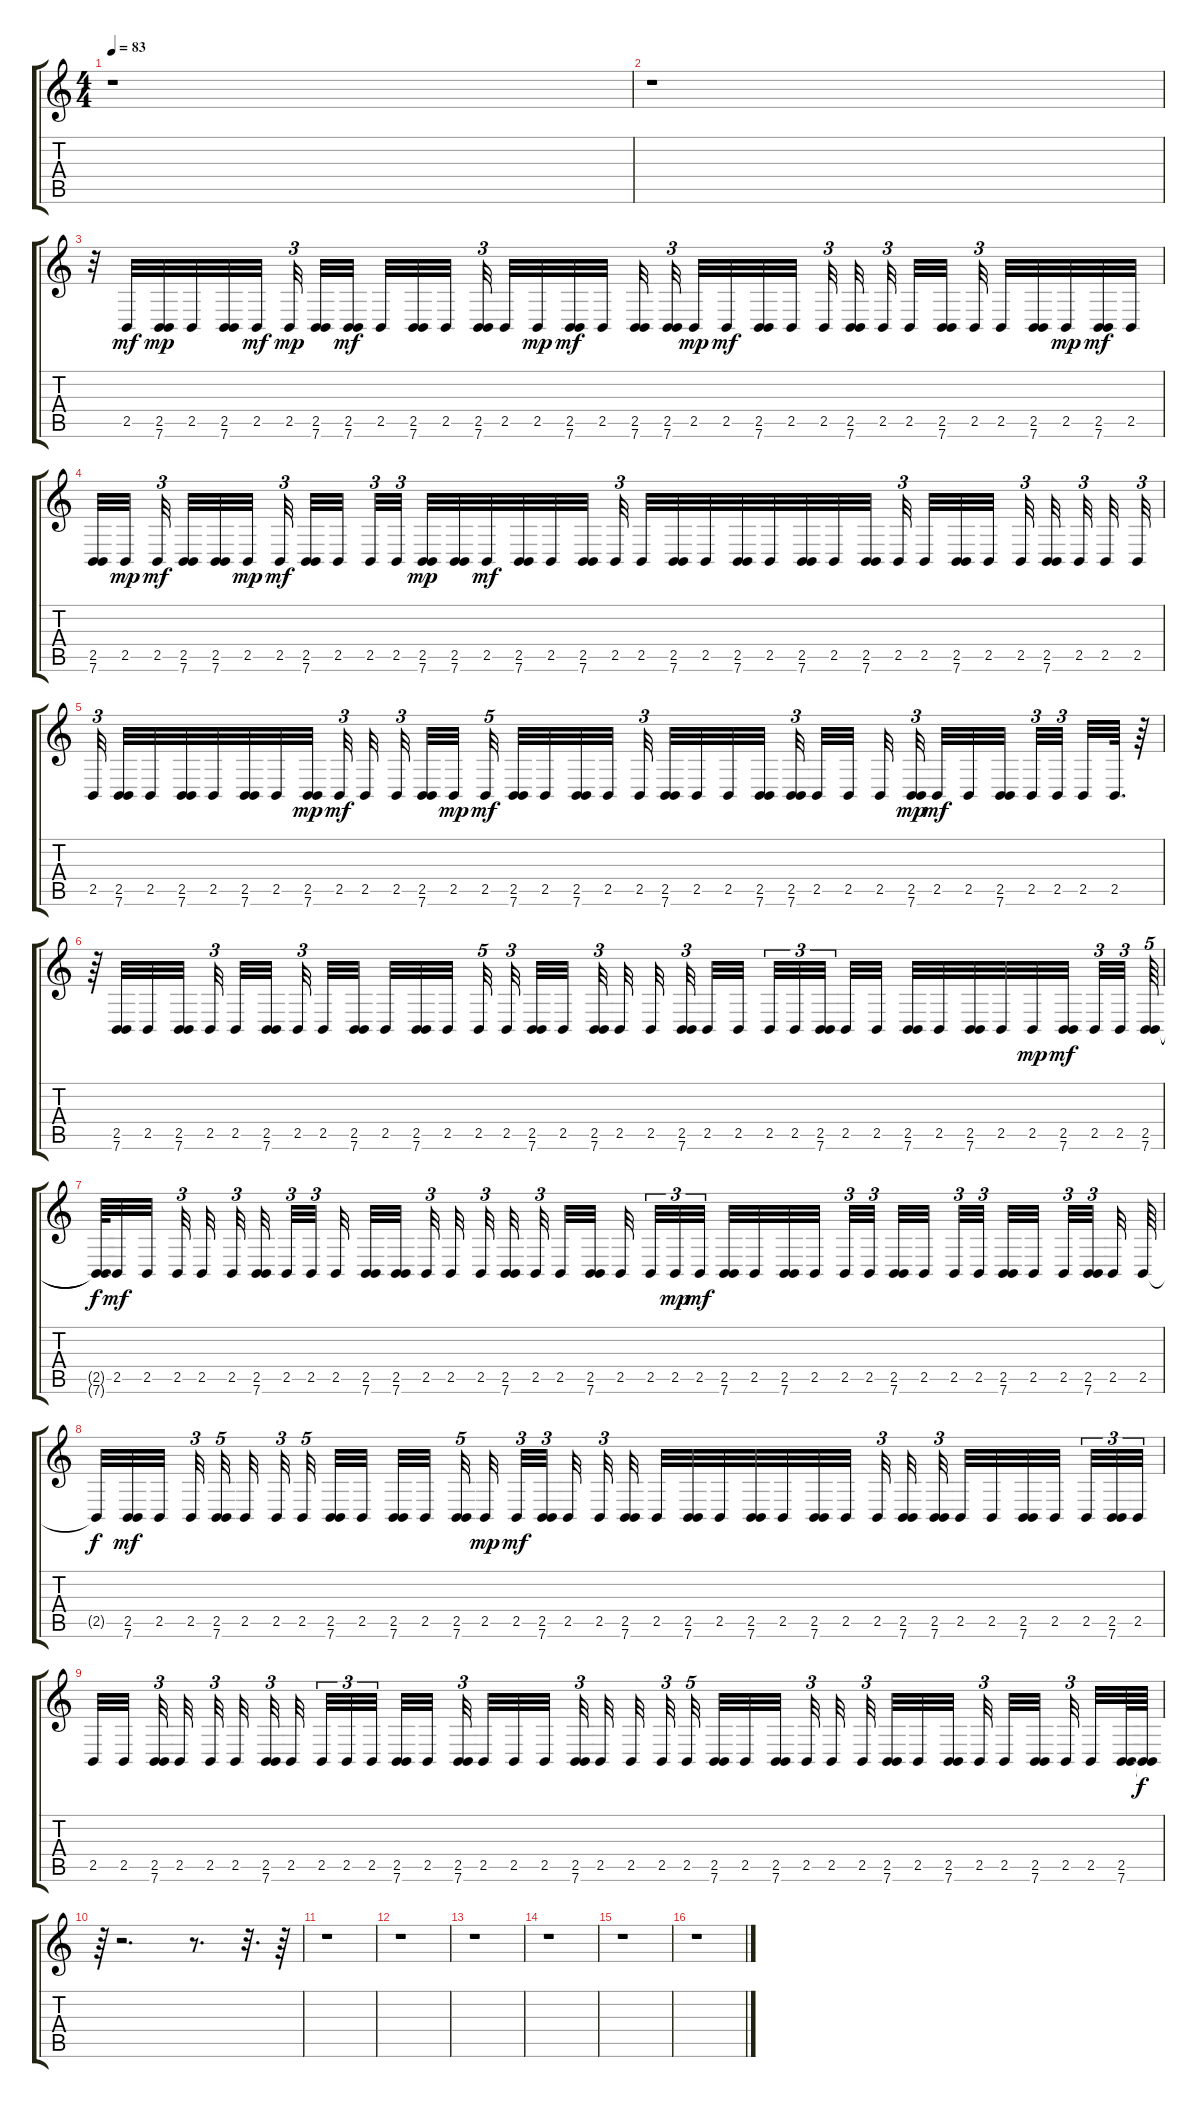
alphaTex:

\track "" {instrument stringensemble1}
\staff {score tabs}
\tuning (E4 B3 G3 D3 A2 E2) {hide}
\ts (4 4)
\tempo 83
\clef g2
\ks c
r.1{dy mf} |
r.1 |
r.32 2.5.32 (2.5 7.6).32{dy mp} 2.5.32 (2.5 7.6).32 2.5.32{dy mf beam splitsecondary} 2.5.32{tu (3 2) dy mp beam splitsecondary} (2.5 7.6).32 (2.5 7.6).32{dy mf} 2.5.32 (2.5 7.6).32 2.5.32{beam splitsecondary} (2.5 7.6).32{tu (3 2) beam splitsecondary} 2.5.32 2.5.32{dy mp} (2.5 7.6).32{dy mf} 2.5.32 (2.5 7.6).32{beam splitsecondary} (2.5 7.6).32{tu (3 2) beam splitsecondary} 2.5.32{dy mp} 2.5.32{dy mf} (2.5 7.6).32 2.5.32{beam splitsecondary} 2.5.32{tu (3 2) beam splitsecondary} (2.5 7.6).32 2.5.32{tu (3 2)} 2.5.32 (2.5 7.6).32{beam splitsecondary} 2.5.32{tu (3 2) beam splitsecondary} 2.5.32 (2.5 7.6).32 2.5.32{dy mp} (2.5 7.6).32{dy mf} 2.5.32 |
(2.5 7.6).32 2.5.32{dy mp beam splitsecondary} 2.5.32{tu (3 2) dy mf beam splitsecondary} (2.5 7.6).32 (2.5 7.6).32 2.5.32{dy mp beam splitsecondary} 2.5.32{tu (3 2) dy mf beam splitsecondary} (2.5 7.6).32 2.5.32 2.5.32{tu (3 2)} 2.5.32{tu (3 2) beam splitsecondary} (2.5 7.6).32{dy mp} (2.5 7.6).32 2.5.32{dy mf} (2.5 7.6).32 2.5.32 (2.5 7.6).32{beam splitsecondary} 2.5.32{tu (3 2)} 2.5.32 (2.5 7.6).32 2.5.32 (2.5 7.6).32 2.5.32 (2.5 7.6).32 2.5.32 (2.5 7.6).32 2.5.32{tu (3 2) beam splitsecondary} 2.5.32 (2.5 7.6).32 2.5.32{beam splitsecondary} 2.5.32{tu (3 2) beam splitsecondary} (2.5 7.6).32{beam splitsecondary} 2.5.32{tu (3 2) beam splitsecondary} 2.5.32 2.5.32{tu (3 2)} |
2.5.32{tu (3 2) beam splitsecondary} (2.5 7.6).32 2.5.32 (2.5 7.6).32 2.5.32 (2.5 7.6).32 2.5.32 (2.5 7.6).32{dy mp beam splitsecondary} 2.5.32{tu (3 2) dy mf} 2.5.32{beam splitsecondary} 2.5.32{tu (3 2) beam splitsecondary} (2.5 7.6).32 2.5.32{dy mp beam splitsecondary} 2.5.32{tu (5 4) dy mf beam splitsecondary} (2.5 7.6).32 2.5.32 (2.5 7.6).32 2.5.32 2.5.32{tu (3 2) beam splitsecondary} (2.5 7.6).32 2.5.32 2.5.32 (2.5 7.6).32{beam splitsecondary} (2.5 7.6).32{tu (3 2) beam splitsecondary} 2.5.32 2.5.32 2.5.32{beam splitsecondary} (2.5 7.6).32{tu (3 2) dy mp beam splitsecondary} 2.5.32{dy mf} 2.5.32 (2.5 7.6).32{beam splitsecondary} 2.5.32{tu (3 2)} 2.5.32{tu (3 2) beam splitsecondary} 2.5.32 2.5.64{d} r.64 |
r.64 (2.5 7.6).32 2.5.32 (2.5 7.6).32{beam splitsecondary} 2.5.32{tu (3 2) beam splitsecondary} 2.5.32 (2.5 7.6).32{beam splitsecondary} 2.5.32{tu (3 2) beam splitsecondary} 2.5.32 (2.5 7.6).32 2.5.32 (2.5 7.6).32 2.5.32{beam splitsecondary} 2.5.32{tu (5 4)} 2.5.32{tu (3 2) beam splitsecondary} (2.5 7.6).32 2.5.32{beam splitsecondary} (2.5 7.6).32{tu (3 2)} 2.5.32 2.5.32{beam splitsecondary} (2.5 7.6).32{tu (3 2) beam splitsecondary} 2.5.32 2.5.32{beam splitsecondary} 2.5.32{tu (3 2)} 2.5.32{tu (3 2)} (2.5 7.6).32{tu (3 2) beam splitsecondary} 2.5.32 2.5.32 (2.5 7.6).32 2.5.32 (2.5 7.6).32 2.5.32 2.5.32{dy mp} (2.5 7.6).32{dy mf beam splitsecondary} 2.5.32{tu (3 2)} 2.5.32{tu (3 2)} (2.5 7.6).64{tu (5 4)} |
(2.5{t} 7.6{t}).64{dy f} 2.5.32{dy mf} 2.5.32{beam splitsecondary} 2.5.32{tu (3 2) beam splitsecondary} 2.5.32{beam splitsecondary} 2.5.32{tu (3 2) beam splitsecondary} (2.5 7.6).32{beam splitsecondary} 2.5.32{tu (3 2)} 2.5.32{tu (3 2) beam splitsecondary} 2.5.32 (2.5 7.6).32 (2.5 7.6).32{beam splitsecondary} 2.5.32{tu (3 2) beam splitsecondary} 2.5.32{beam splitsecondary} 2.5.32{tu (3 2) beam splitsecondary} (2.5 7.6).32{beam splitsecondary} 2.5.32{tu (3 2) beam splitsecondary} 2.5.32 (2.5 7.6).32 2.5.32{beam splitsecondary} 2.5.32{tu (3 2)} 2.5.32{tu (3 2) dy mp} 2.5.32{tu (3 2) dy mf beam splitsecondary} (2.5 7.6).32 2.5.32 (2.5 7.6).32 2.5.32{beam splitsecondary} 2.5.32{tu (3 2)} 2.5.32{tu (3 2)} (2.5 7.6).32 2.5.32{beam splitsecondary} 2.5.32{tu (3 2)} 2.5.32{tu (3 2) beam splitsecondary} (2.5 7.6).32 2.5.32{beam splitsecondary} 2.5.32{tu (3 2)} (2.5 7.6).32{tu (3 2) beam splitsecondary} 2.5.32 2.5.64 |
2.5{t}.32{dy f} (2.5 7.6).32{dy mf} 2.5.32{beam splitsecondary} 2.5.32{tu (3 2)} (2.5 7.6).32{tu (5 4) beam splitsecondary} 2.5.32{beam splitsecondary} 2.5.32{tu (3 2)} 2.5.32{tu (5 4) beam splitsecondary} (2.5 7.6).32 2.5.32 (2.5 7.6).32 2.5.32{beam splitsecondary} (2.5 7.6).32{tu (5 4) beam splitsecondary} 2.5.32{dy mp beam splitsecondary} 2.5.32{tu (3 2) dy mf} (2.5 7.6).32{tu (3 2) beam splitsecondary} 2.5.32{beam splitsecondary} 2.5.32{tu (3 2)} (2.5 7.6).32 2.5.32 (2.5 7.6).32 2.5.32 (2.5 7.6).32 2.5.32 (2.5 7.6).32 2.5.32{beam splitsecondary} 2.5.32{tu (3 2)} (2.5 7.6).32{beam splitsecondary} (2.5 7.6).32{tu (3 2) beam splitsecondary} 2.5.32 2.5.32 (2.5 7.6).32 2.5.32{beam splitsecondary} 2.5.32{tu (3 2)} (2.5 7.6).32{tu (3 2)} 2.5.32{tu (3 2)} |
2.5.32 2.5.32{beam splitsecondary} (2.5 7.6).32{tu (3 2) beam splitsecondary} 2.5.32{beam splitsecondary} 2.5.32{tu (3 2) beam splitsecondary} 2.5.32{beam splitsecondary} (2.5 7.6).32{tu (3 2) beam splitsecondary} 2.5.32{beam splitsecondary} 2.5.32{tu (3 2)} 2.5.32{tu (3 2)} 2.5.32{tu (3 2) beam splitsecondary} (2.5 7.6).32 2.5.32{beam splitsecondary} (2.5 7.6).32{tu (3 2) beam splitsecondary} 2.5.32 2.5.32 2.5.32{beam splitsecondary} (2.5 7.6).32{tu (3 2)} 2.5.32 2.5.32{beam splitsecondary} 2.5.32{tu (3 2)} 2.5.32{tu (5 4) beam splitsecondary} (2.5 7.6).32 2.5.32 (2.5 7.6).32{beam splitsecondary} 2.5.32{tu (3 2) beam splitsecondary} 2.5.32 2.5.32{tu (3 2)} (2.5 7.6).32 2.5.32 (2.5 7.6).32{beam splitsecondary} 2.5.32{tu (3 2) beam splitsecondary} 2.5.32 (2.5 7.6).32{beam splitsecondary} 2.5.32{tu (3 2) beam splitsecondary} 2.5.32 (2.5 7.6).64 (2.5{t} 7.6{t}).64{dy f} |
r.64 r.2{d} r.8{d} r.32{d} r.64 |
r.1 |
r.1 |
r.1 |
r.1 |
r.1 |
r.1
